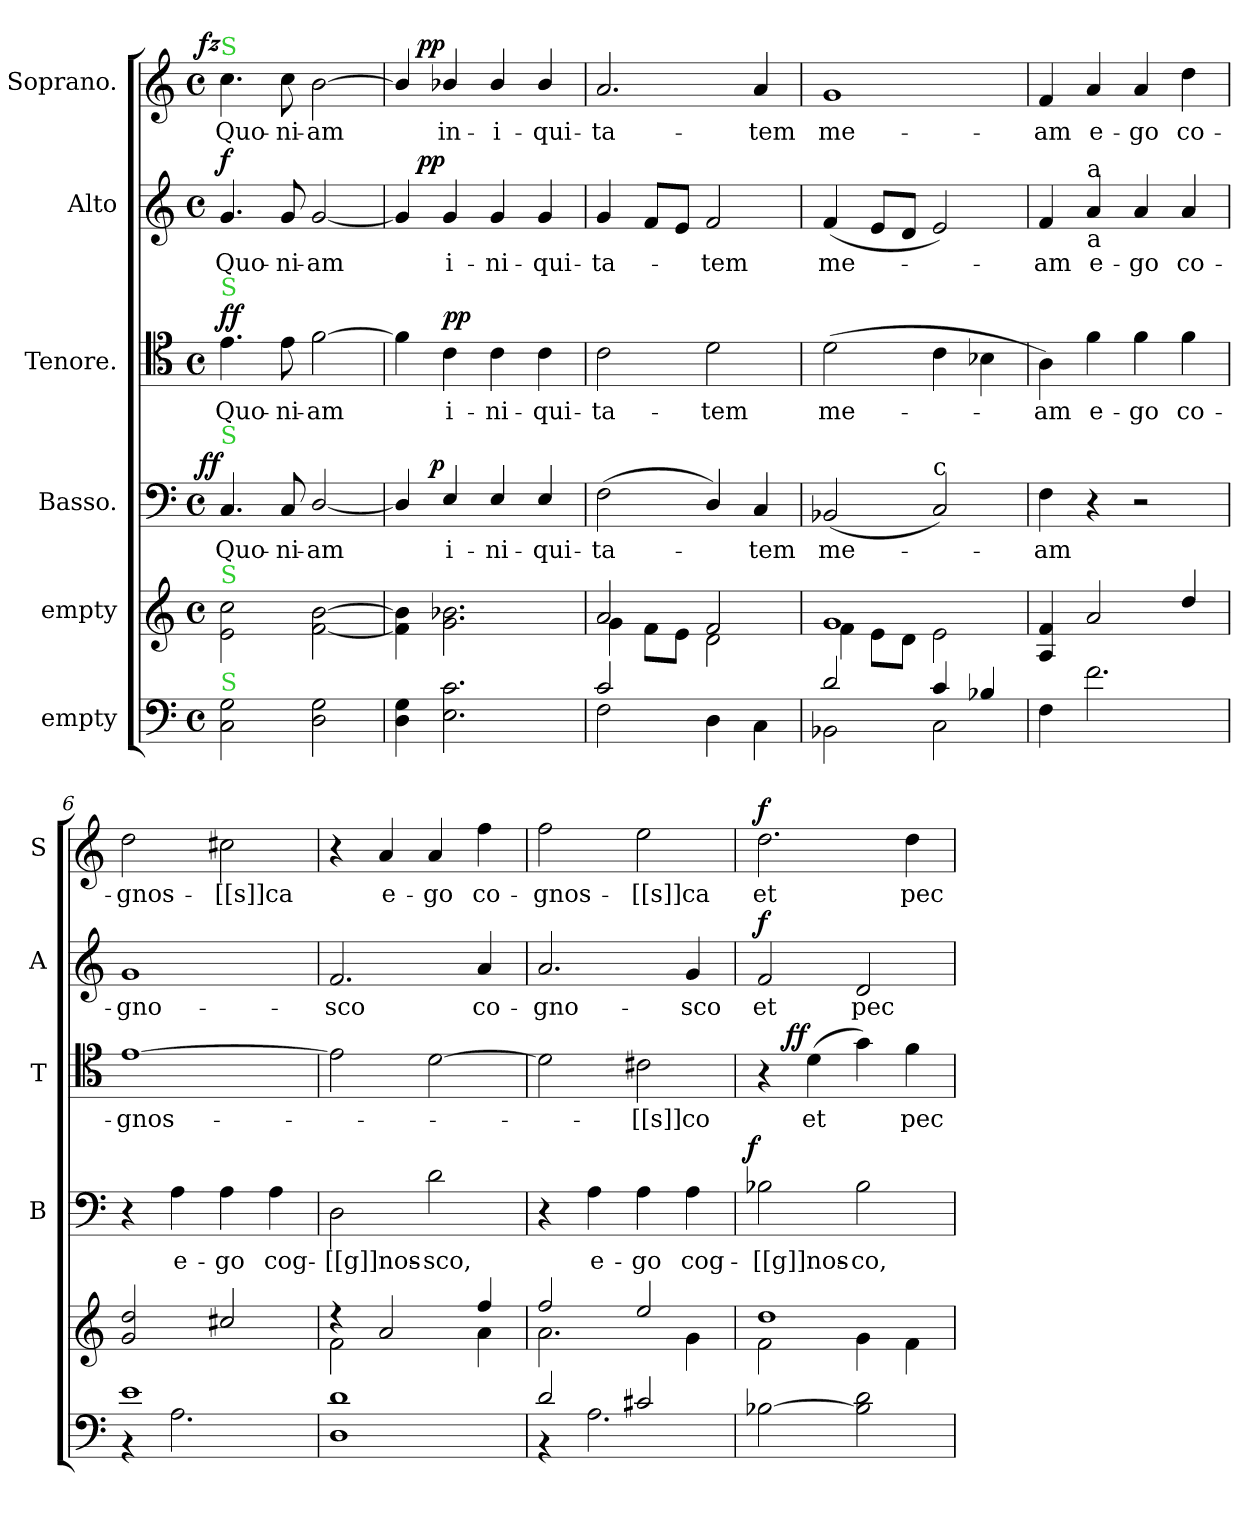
**kern	**kern	**kern	**text	**dynam	**kern	**text	**dynam	**kern	**text	**dynam	**kern	**text	**dynam
*part6	*part5	*part4	*part4	*part4	*part3	*part3	*part3	*part2	*part2	*part2	*part1	*part1	*part1
*staff6	*staff5	*staff4	*staff4	*staff4	*staff3	*staff3	*staff3	*staff2	*staff2	*staff2	*staff1	*staff1	*staff1
*I"empty	*I"empty	*I"Basso.	*	*	*I"Tenore.	*	*	*I"Alto	*	*	*I"Soprano.	*	*
*	*	*I'B	*	*	*I'T	*	*	*I'A	*	*	*I'S	*	*
*clefF4	*clefG2	*clefF4	*	*	*clefC4	*	*	*clefG2	*	*	*clefG2	*	*
*k[]	*k[]	*k[]	*	*	*k[]	*	*	*k[]	*	*	*k[]	*	*
*M4/4	*M4/4	*M4/4	*	*	*M4/4	*	*	*M4/4	*	*	*M4/4	*	*
*met(c)	*met(c)	*met(c)	*	*	*met(c)	*	*	*met(c)	*	*	*met(c)	*	*
=1	=1	=1	=1	=1	=1	=1	=1	=1	=1	=1	=1	=1	=1
!	!	!	!	!	!	!	!	!	!	!	!LO:TX:a:color=limegreen:t=S	!	!
!	!	!	!	!	!LO:TX:a:color=limegreen:t=S	!	!	!	!	!	!	!	!
!	!	!LO:TX:a:color=limegreen:t=S	!	!	!	!	!	!	!	!	!	!	!
!	!LO:TX:a:color=limegreen:t=S	!	!	!	!	!	!	!	!	!	!	!	!
!LO:TX:a:color=limegreen:t=S	!	!	!	!	!	!	!	!	!	!	!	!	!
!	!	!	!	!LO:DY:a:rj	!	!	!LO:DY:a	!	!	!LO:DY:a	!	!	!LO:DY:a:rj
2C\ 2G\	2e\ 2cc\	4.C/	Quo-	ff	4.e\	Quo-	ff	4.g/	Quo-	f	4.cc\	Quo-	fz
.	.	8C/	-ni-	.	8e\	-ni-	.	8g/	-ni-	.	8cc\	-ni-	.
2D\ 2G\	[2f\ [2b\	[2D/	-am	.	[2f\	-am	.	[2g/	-am	.	[2b\	-am	.
=2	=2	=2	=2	=2	=2	=2	=2	=2	=2	=2	=2	=2	=2
4D\ 4G\	4f]\ 4b]\	4D/]	.	.	4f\]	.	.	4g/]	.	.	4b/]	.	.
!	!	!	!	!LO:DY:a:rj	!	!	!LO:DY:a	!	!	!LO:DY:b:rj	!	!	!LO:DY:a:rj
2.E\ 2.c\	2.g\ 2.b-X\	4E/	i-	p	4c\	i-	pp	4g/	i-	pp	4b-X/	in-	pp
.	.	4E/	-ni-	.	4c\	-ni-	.	4g/	-ni-	.	4b-/	-i-	.
.	.	4E/	-qui-	.	4c\	-qui-	.	4g/	-qui-	.	4b-/	-qui-	.
=3	=3	=3	=3	=3	=3	=3	=3	=3	=3	=3	=3	=3	=3
*^	*^	*	*	*	*	*	*	*	*	*	*	*	*
2c/	2F\	2a/	4g\	(2F\	-ta-	.	2c\	-ta-	.	4g/	-ta-	.	2.a/	-ta-	.
.	.	.	8f\L	.	.	.	.	.	.	8f/L	.	.	.	.	.
.	.	.	8e\J	.	.	.	.	.	.	8e/J	.	.	.	.	.
2ryy	4D\	2f/	2d\	4D/)	.	.	2d\	-tem	.	2f/	-tem	.	.	.	.
.	4C\	.	.	4C/	-tem	.	.	.	.	.	.	.	4a/	-tem	.
=4	=4	=4	=4	=4	=4	=4	=4	=4	=4	=4	=4	=4	=4	=4	=4
2d/	2BB-X\	1g/	4f\	(2BB-X/	me-	.	(2d\	me-	.	(4f/	me-	.	1g/	me-	.
.	.	.	8e\L	.	.	.	.	.	.	8e/L	.	.	.	.	.
.	.	.	8d\J	.	.	.	.	.	.	8d/J	.	.	.	.	.
!	!	!	!	!LO:TX:a:t=c	!	!	!	!	!	!	!	!	!	!	!
4c/	2C\	.	2e\	2C/)	.	.	4c\	.	.	2e/)	.	.	.	.	.
4B-X/	.	.	.	.	.	.	4B-X\	.	.	.	.	.	.	.	.
*v	*v	*	*	*	*	*	*	*	*	*	*	*	*	*	*
*	*v	*v	*	*	*	*	*	*	*	*	*	*	*	*
=5	=5	=5	=5	=5	=5	=5	=5	=5	=5	=5	=5	=5	=5
4F\	4A/ 4f/	4F\	-am	.	4A\)	-am	.	4f/	-am	.	4f/	-am	.
!	!	!	!	!	!	!	!	!LO:TX:b:t=a	!	!	!	!	!
!	!	!	!	!	!	!	!	!LO:TX:a:t=a	!	!	!	!	!
2.f\	2a/	4r	.	.	4f\	e-	.	4a/	e-	.	4a/	e-	.
.	.	2r	.	.	4f\	-go	.	4a/	-go	.	4a/	-go	.
.	4dd/	.	.	.	4f\	co-	.	4a/	co-	.	4dd\	co-	.
=6	=6	=6	=6	=6	=6	=6	=6	=6	=6	=6	=6	=6	=6
*^	*	*	*	*	*	*	*	*	*	*	*	*	*
1e/	4r	2g/ 2dd/	4r	.	.	[1e\	-gnos-	.	1g/	-gno-	.	2dd\	-gnos-	.
.	2.A\	.	4A\	e-	.	.	.	.	.	.	.	.	.	.
.	.	2cc#X/	4A\	-go	.	.	.	.	.	.	.	2cc#X\	-[[s]]ca	.
.	.	.	4A\	cog-	.	.	.	.	.	.	.	.	.	.
*v	*v	*	*	*	*	*	*	*	*	*	*	*	*	*
=7	=7	=7	=7	=7	=7	=7	=7	=7	=7	=7	=7	=7	=7
*	*^	*	*	*	*	*	*	*	*	*	*	*	*
!	!	!LO:N:vis=2	!	!	!	!	!	!	!	!	!	!	!	!
1D\ 1d\	4r	2.f\	2D\	-[[g]]nos-	.	2e\]	.	.	2.f/	-sco	.	4r	.	.
.	2a/	.	.	.	.	.	.	.	.	.	.	4a/	e-	.
.	.	.	2d\	-sco,	.	[2d\	.	.	.	.	.	4a/	-go	.
.	4ff/	4a\	.	.	.	.	.	.	4a/	co-	.	4ff\	co-	.
=8	=8	=8	=8	=8	=8	=8	=8	=8	=8	=8	=8	=8	=8	=8
*^	*	*	*	*	*	*	*	*	*	*	*	*	*	*
2d/	4r	2ff/	2.a\	4r	.	.	2d\]	.	.	2.a/	-gno-	.	2ff\	-gnos-	.
.	2.A\	.	.	4A\	e-	.	.	.	.	.	.	.	.	.	.
2c#X/	.	2ee/	.	4A\	-go	.	2c#X\	-[[s]]co	.	.	.	.	2ee\	-[[s]]ca	.
.	.	.	4g\	4A\	cog-	.	.	.	.	4g/	-sco	.	.	.	.
*v	*v	*	*	*	*	*	*	*	*	*	*	*	*	*	*
=9	=9	=9	=9	=9	=9	=9	=9	=9	=9	=9	=9	=9	=9	=9
!	!	!	!	!	!LO:DY:a:rj	!	!	!	!	!	!LO:DY:a	!	!	!LO:DY:a
[2B-X\	1dd/	2f\	2B-X\	-[[g]]nos-	f	4r	.	.	2f/	et	f	2.dd\	et	f
!	!	!	!	!	!	!	!	!LO:DY:a:rj	!	!	!	!	!	!
.	.	.	.	.	.	(4d\	et	ff	.	.	.	.	.	.
2B-]\ 2d\	.	4g\	2B-\	-co,	.	4g\)	.	.	2d/	pec-	.	.	.	.
.	.	4f\	.	.	.	4f\	pec-	.	.	.	.	4dd\	pec-	.
*	*v	*v	*	*	*	*	*	*	*	*	*	*	*	*
=	=	=	=	=	=	=	=	=	=	=	=	=	=
*-	*-	*-	*-	*-	*-	*-	*-	*-	*-	*-	*-	*-	*-
